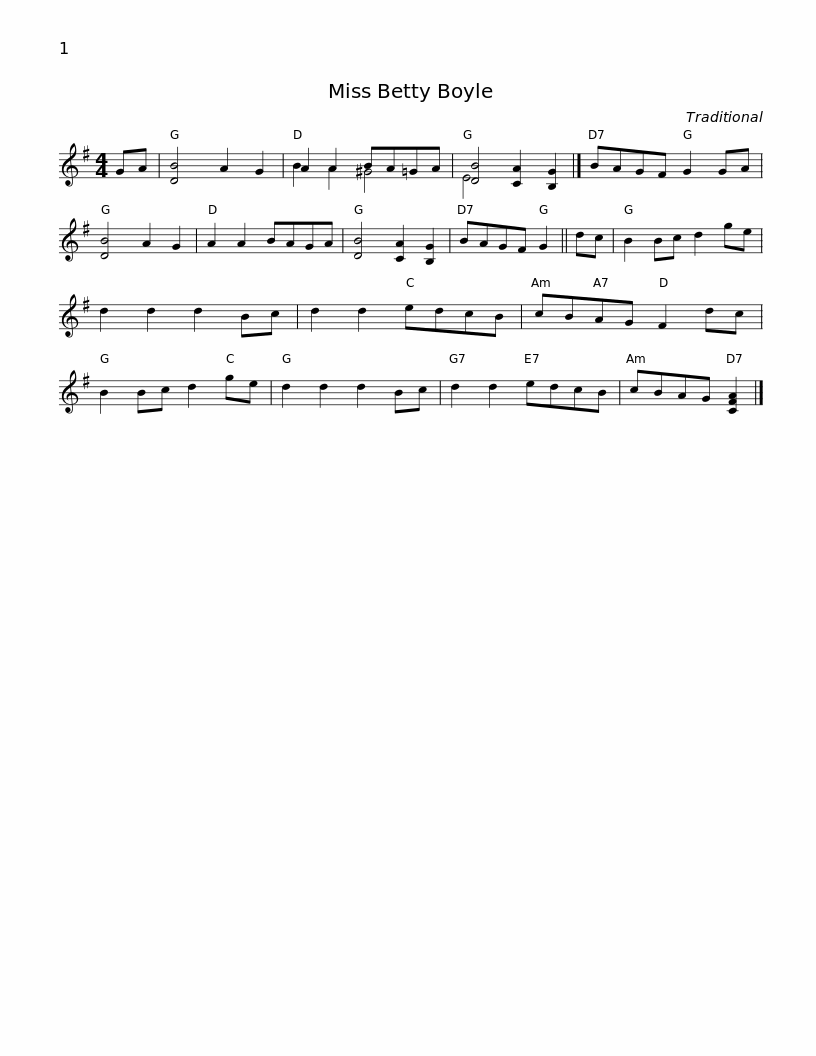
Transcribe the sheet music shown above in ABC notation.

X:1
%%score ( 1 2 )
L:1/8
M:4/4
I:linebreak $
K:G
V:1 treble
V:2 treble
V:1
 GA | [DB]4 A2 G2 | A2 A2 BA=GA | [DB]4 [CA]2 [B,G]2 |] BAGF G2 GA | %5
 [DB]4 A2 G2 | A2 A2 BAGA | [DB]4 [CA]2 [B,G]2 |$ BAGF G2 || dc | %10
 B2 Bc d2 ge | d2 d2 d2 Bc | d2 d2 edcB | cBAG F2 dc | B2 Bc d2 ge | %15
 d2 d2 d2 Bc |$ d2 d2 edcB | cBAG [CFA]2 |] %18
V:2
 x2 | x8 | B2 A2 ^G4 | E4 x2 x2 |] x8 | %5
 x8 | x8 | x8 |$ x6 || x2 | %10
 x8 | x8 | x8 | x8 | x8 | %15
 x8 |$ x8 | x6 |] %18
